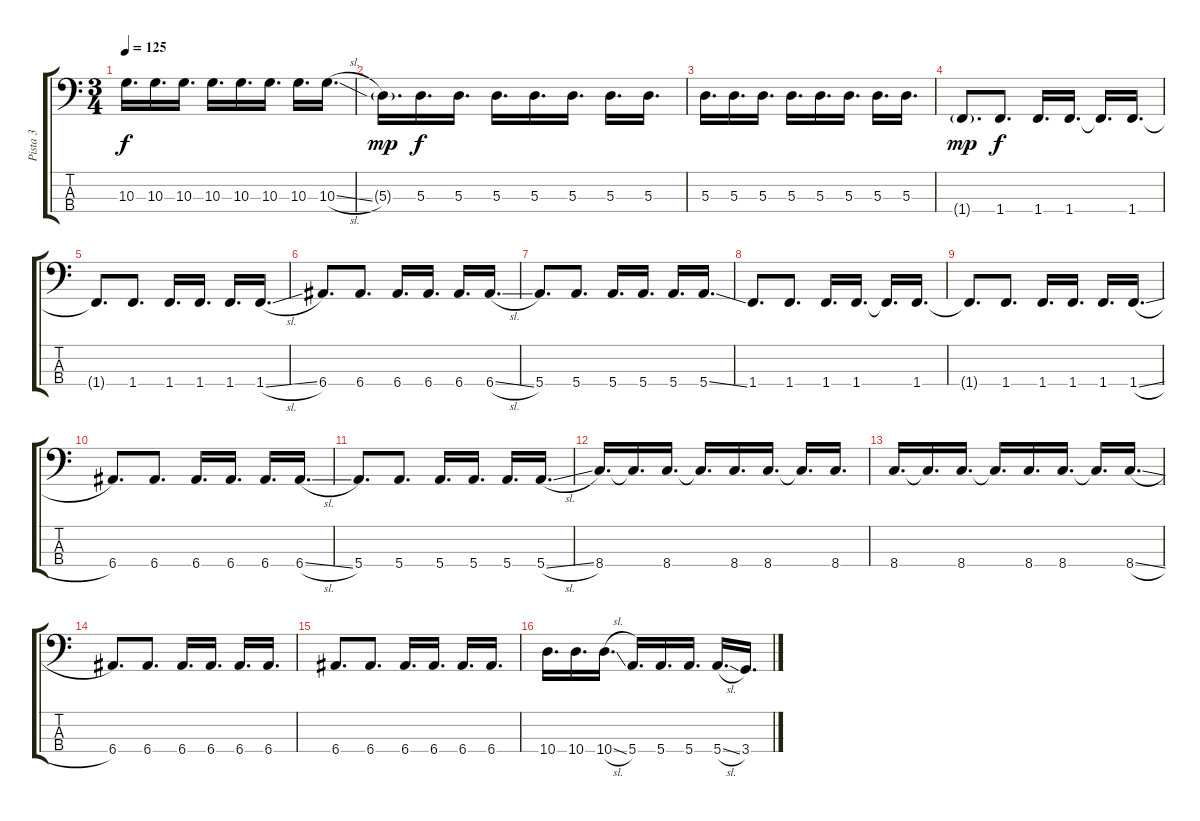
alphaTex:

\track ("Pista 3" "Pista 3") {instrument electricbassfinger}
\staff {score tabs}
\tuning (G2 D2 A1 E1) {hide}
\ts (3 4)
\tempo 125
\clef f4
\ks c
10.3.16{d dy f} 10.3.16{d} 10.3.16{d} 10.3.16{d} 10.3.16{d} 10.3.16{d} 10.3.16{d} 10.3{sl}.16{d} |
5.3{g}.16{d dy mp} 5.3.16{d dy f} 5.3.16{d} 5.3.16{d} 5.3.16{d} 5.3.16{d} 5.3.16{d} 5.3.16{d} |
5.3.16{d} 5.3.16{d} 5.3.16{d} 5.3.16{d} 5.3.16{d} 5.3.16{d} 5.3.16{d} 5.3.16{d} |
1.4{g}.8{d dy mp} 1.4.8{d dy f} 1.4.16{d} 1.4.16{d} 1.4{t}.16{d} 1.4.16{d} |
1.4{t}.8{d} 1.4.8{d} 1.4.16{d} 1.4.16{d} 1.4.16{d} 1.4{sl}.16{d} |
6.4.8{d} 6.4.8{d} 6.4.16{d} 6.4.16{d} 6.4.16{d} 6.4{sl}.16{d} |
5.4.8{d} 5.4.8{d} 5.4.16{d} 5.4.16{d} 5.4.16{d} 5.4{ss}.16{d} |
1.4.8{d} 1.4.8{d} 1.4.16{d} 1.4.16{d} 1.4{t}.16{d} 1.4.16{d} |
1.4{t}.8{d} 1.4.8{d} 1.4.16{d} 1.4.16{d} 1.4.16{d} 1.4{sl}.16{d} |
6.4.8{d} 6.4.8{d} 6.4.16{d} 6.4.16{d} 6.4.16{d} 6.4{sl}.16{d} |
5.4.8{d} 5.4.8{d} 5.4.16{d} 5.4.16{d} 5.4.16{d} 5.4{sl}.16{d} |
8.4.16{d} 8.4{t}.16{d} 8.4.16{d} 8.4{t}.16{d} 8.4.16{d} 8.4.16{d} 8.4{t}.16{d} 8.4.16{d} |
8.4.16{d} 8.4{t}.16{d} 8.4.16{d} 8.4{t}.16{d} 8.4.16{d} 8.4.16{d} 8.4{t}.16{d} 8.4{sl}.16{d} |
6.4.8{d} 6.4.8{d} 6.4.16{d} 6.4.16{d} 6.4.16{d} 6.4.16{d} |
6.4.8{d} 6.4.8{d} 6.4.16{d} 6.4.16{d} 6.4.16{d} 6.4.16{d} |
10.4.16{d} 10.4.16{d} 10.4{sl}.16{d} 5.4.16{d} 5.4.16{d} 5.4.16{d} 5.4{sl}.16{d} 3.4.16{d}
